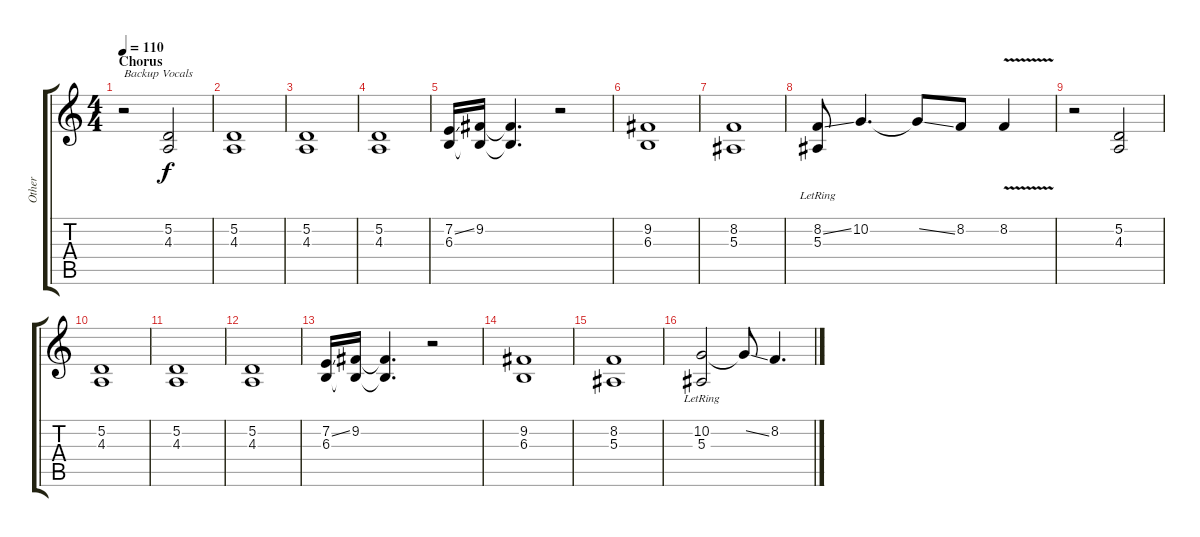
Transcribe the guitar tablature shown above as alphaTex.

\track ("Other" "Other") {instrument electricpiano2}
\staff {score tabs}
\tuning (D4 A3 F3 C3 G2 C2) {hide}
\ts (4 4)
\section ("" "Chorus")
\tempo 110
\clef g2
\ks c
r.2{txt "Backup Vocals" dy mf} (5.2 4.3).2{dy f} |
(5.2 4.3).1 |
(5.2 4.3).1 |
(5.2 4.3).1 |
(7.2{ss} 6.3).16 (9.2 6.3{t}).16 (9.2{t} 6.3{t}).4{d} r.2 |
(9.2 6.3).1 |
(8.2 5.3).1 |
(8.2{ss} 5.3{lr}).8 10.2.4{d} 10.2{ss t}.8 8.2.8 8.2{v}.4 |
r.2 (5.2 4.3).2 |
(5.2 4.3).1 |
(5.2 4.3).1 |
(5.2 4.3).1 |
(7.2{ss} 6.3).16 (9.2 6.3{t}).16 (9.2{t} 6.3{t}).4{d} r.2 |
(9.2 6.3).1 |
(8.2 5.3).1 |
(10.2 5.3{lr}).2 10.2{ss t}.8 8.2.4{d}
